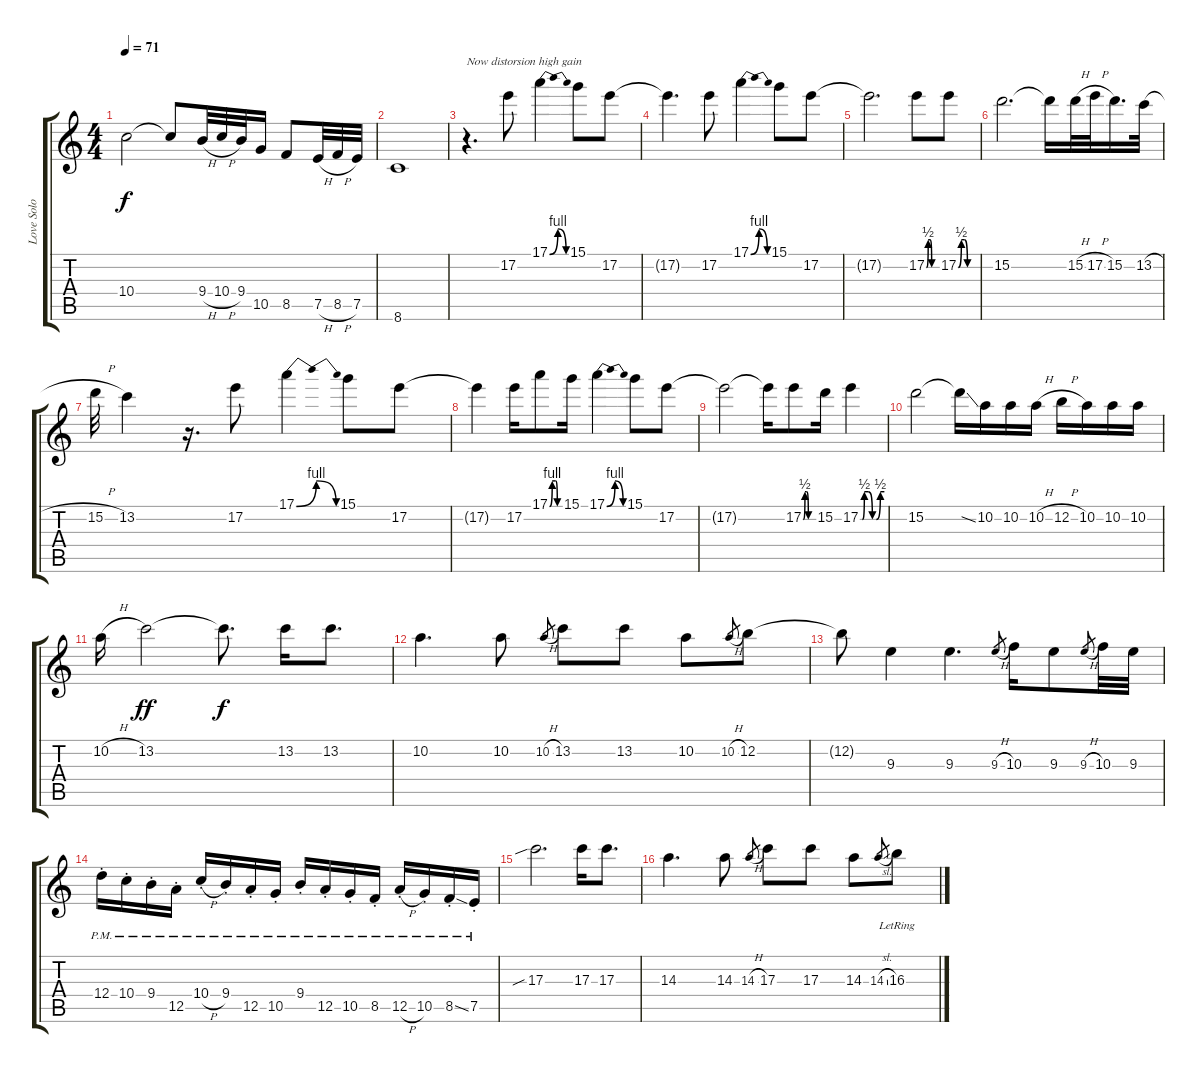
\track ("Love Solo" "Love Solo") {instrument electricguitarjazz}
\staff {score tabs}
\tuning (E4 B3 G3 D3 A2 E2) {hide}
\ts (4 4)
\tempo 71
\clef g2
\ks c
10.4.2{dy f} 10.4{t}.8 9.4{h}.32 10.4{h}.32 9.4.32 10.5.16 8.5.8 7.5{h}.32 8.5{h}.32 7.5.32 |
8.6.1 |
r.4{d txt "Now distorsion high gain"} 17.2.8{instrument overdrivenguitar} 17.1{be (bendrelease 0 0 15 4 45 4 60 0)}.4 15.1.8 17.2.8 |
17.2{t}.4{d} 17.2.8 17.1{be (bendrelease 0 0 15 4 45 4 60 0)}.4 15.1.8 17.2.8 |
17.2{t}.2{d} 17.2{be (custom 0 0 10 2 20 2 30 0 60 0)}.8 17.2{be (custom 0 0 10 2 20 2 30 0 60 0)}.8 |
15.2.2{d} 15.2{t}.16 15.2{h}.32 17.2{h}.32 15.2.16{d} 13.2{h}.32 |
15.2{h}.32 13.2.4 r.16{d} 17.2.8 17.1{be (bendrelease 0 0 15 4 45 4 60 0)}.4 15.1.8 17.2.8 |
17.2{t}.4 17.2.16 17.1{be (custom 0 0 15 4 35 4 45 0 60 0)}.8 15.1.16 17.1{be (bendrelease 0 0 15 4 45 4 60 0)}.4 15.1.8 17.2.8 |
17.2{t}.2 17.2{t}.16 17.2{be (custom 0 0 10 2 20 2 30 0 60 0)}.8 15.2.16 17.2{be (custom 0 0 5 0 10 2 20 2 30 0 40 0 50 2 60 2)}.4 |
15.2.2 15.2{ss t}.16 10.2.16 10.2.16 10.2{h}.16 12.2{h}.16 10.2.16 10.2.16 10.2.16 |
10.2{h}.16 13.2.2{dy ff} 13.2{t}.8{d dy f} 13.2.16 13.2.8{d} |
10.2.4{d} 10.2.8 10.2{h}.8{gr} 13.2.8 13.2.8 10.2.8 10.2{h}.8{gr} 12.2.8 |
12.2{t}.8 9.3.4 9.3.4{d} 9.3{h}.8{gr} 10.3.16 9.3.8 9.3{h}.8{gr} 10.3.32 9.3.32 |
12.4{pm st}.16 10.4{pm st}.16 9.4{pm st}.16 12.5{pm st}.16 10.4{h pm st}.16 9.4{pm st}.16 12.5{pm st}.16 10.5{pm st}.16 9.4{pm st}.16 12.5{pm st}.16 10.5{pm st}.16 8.5{pm st}.16 12.5{h pm st}.16 10.5{pm st}.16 8.5{ss pm st}.16 7.5{pm st}.16 |
17.3{sib}.2{d} 17.3.16 17.3.8{d} |
14.3.4{d} 14.3.8 14.3{h}.8{gr} 17.3.8 17.3.8 14.3.8 14.3{sl}.8{gr} 16.3{lr}.8
